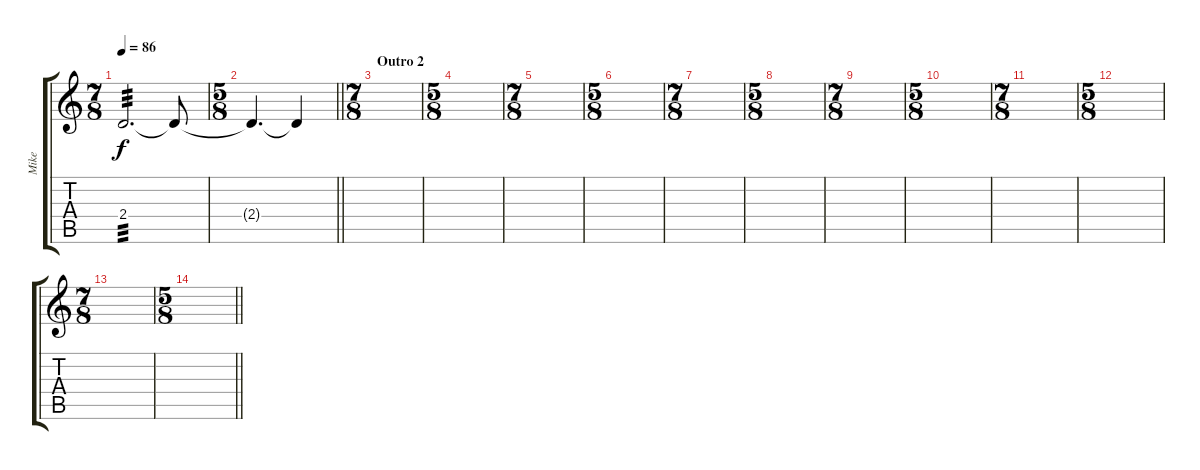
\track ("Mike" "Mike") {instrument electricguitarclean}
\staff {score tabs}
\tuning (D4 A3 F3 C3 G2 C2) {hide}
\ts (7 8)
\tempo 86
\clef g2
\ks c
2.4.2{d tp 3 dy f} 2.4{t}.8 |
\ts (5 8)
\barLineRight lightlight
2.4{t}.4{d} 2.4{t}.4 |
\ts (7 8)
\section ("" "Outro 2")
|
\ts (5 8)
|
\ts (7 8)
|
\ts (5 8)
|
\ts (7 8)
|
\ts (5 8)
|
\ts (7 8)
|
\ts (5 8)
|
\ts (7 8)
|
\ts (5 8)
|
\ts (7 8)
|
\ts (5 8)
\barLineRight lightlight
